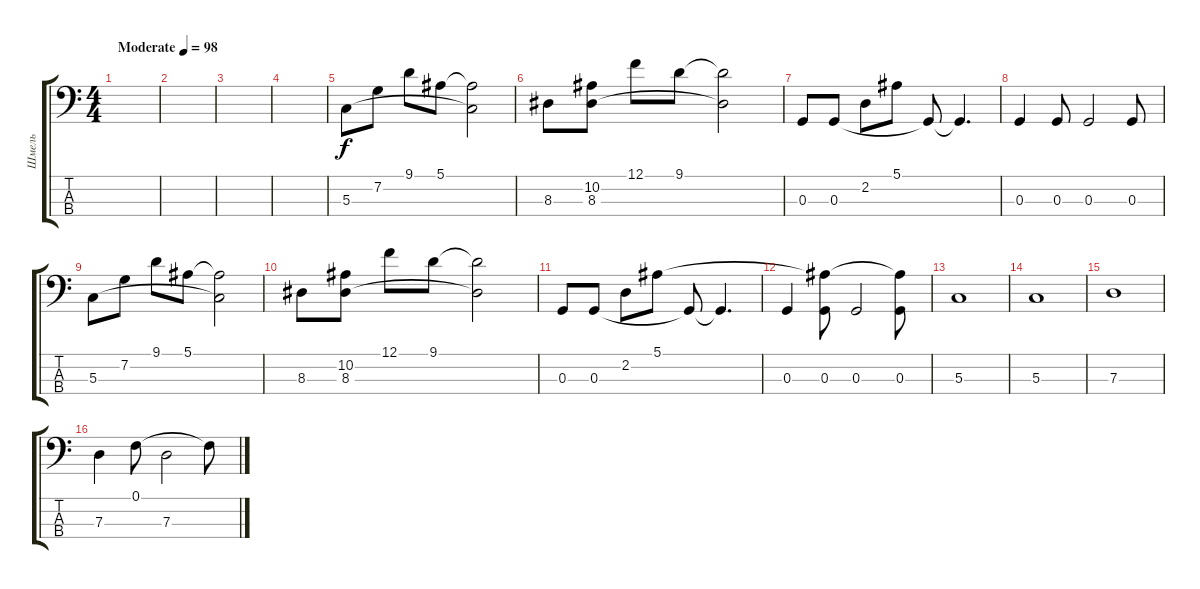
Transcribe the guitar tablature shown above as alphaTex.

\track ("Шмель" "Шмель") {instrument electricbassfinger}
\staff {score tabs}
\tuning (F2 C2 G1 D1) {hide}
\ts (4 4)
\tempo (98 "Moderate")
\clef f4
\ks c
|
|
|
|
5.3.8{volume 16} 7.2.8 9.1.8 5.1.8 (5.1{t} 5.3{t}).2 |
8.3.8 (10.2 8.3).8 12.1.8 9.1.8 (9.1{t} 8.3{t}).2 |
0.3.8 0.3.8 2.2.8 5.1.8 0.3{t}.8 0.3{t}.4{d} |
0.3.4 0.3.8 0.3.2 0.3.8 |
5.3.8{volume 16} 7.2.8 9.1.8 5.1.8 (5.1{t} 5.3{t}).2 |
8.3.8 (10.2 8.3).8 12.1.8 9.1.8 (9.1{t} 8.3{t}).2 |
0.3.8 0.3.8 2.2.8 5.1.8 0.3{t}.8 0.3{t}.4{d} |
0.3.4 (5.1{t} 0.3).8 0.3.2 (5.1{t} 0.3).8 |
5.3.1{volume 14} |
5.3.1 |
7.3.1 |
7.3.4 0.1.8 7.3.2 0.1{t}.8
